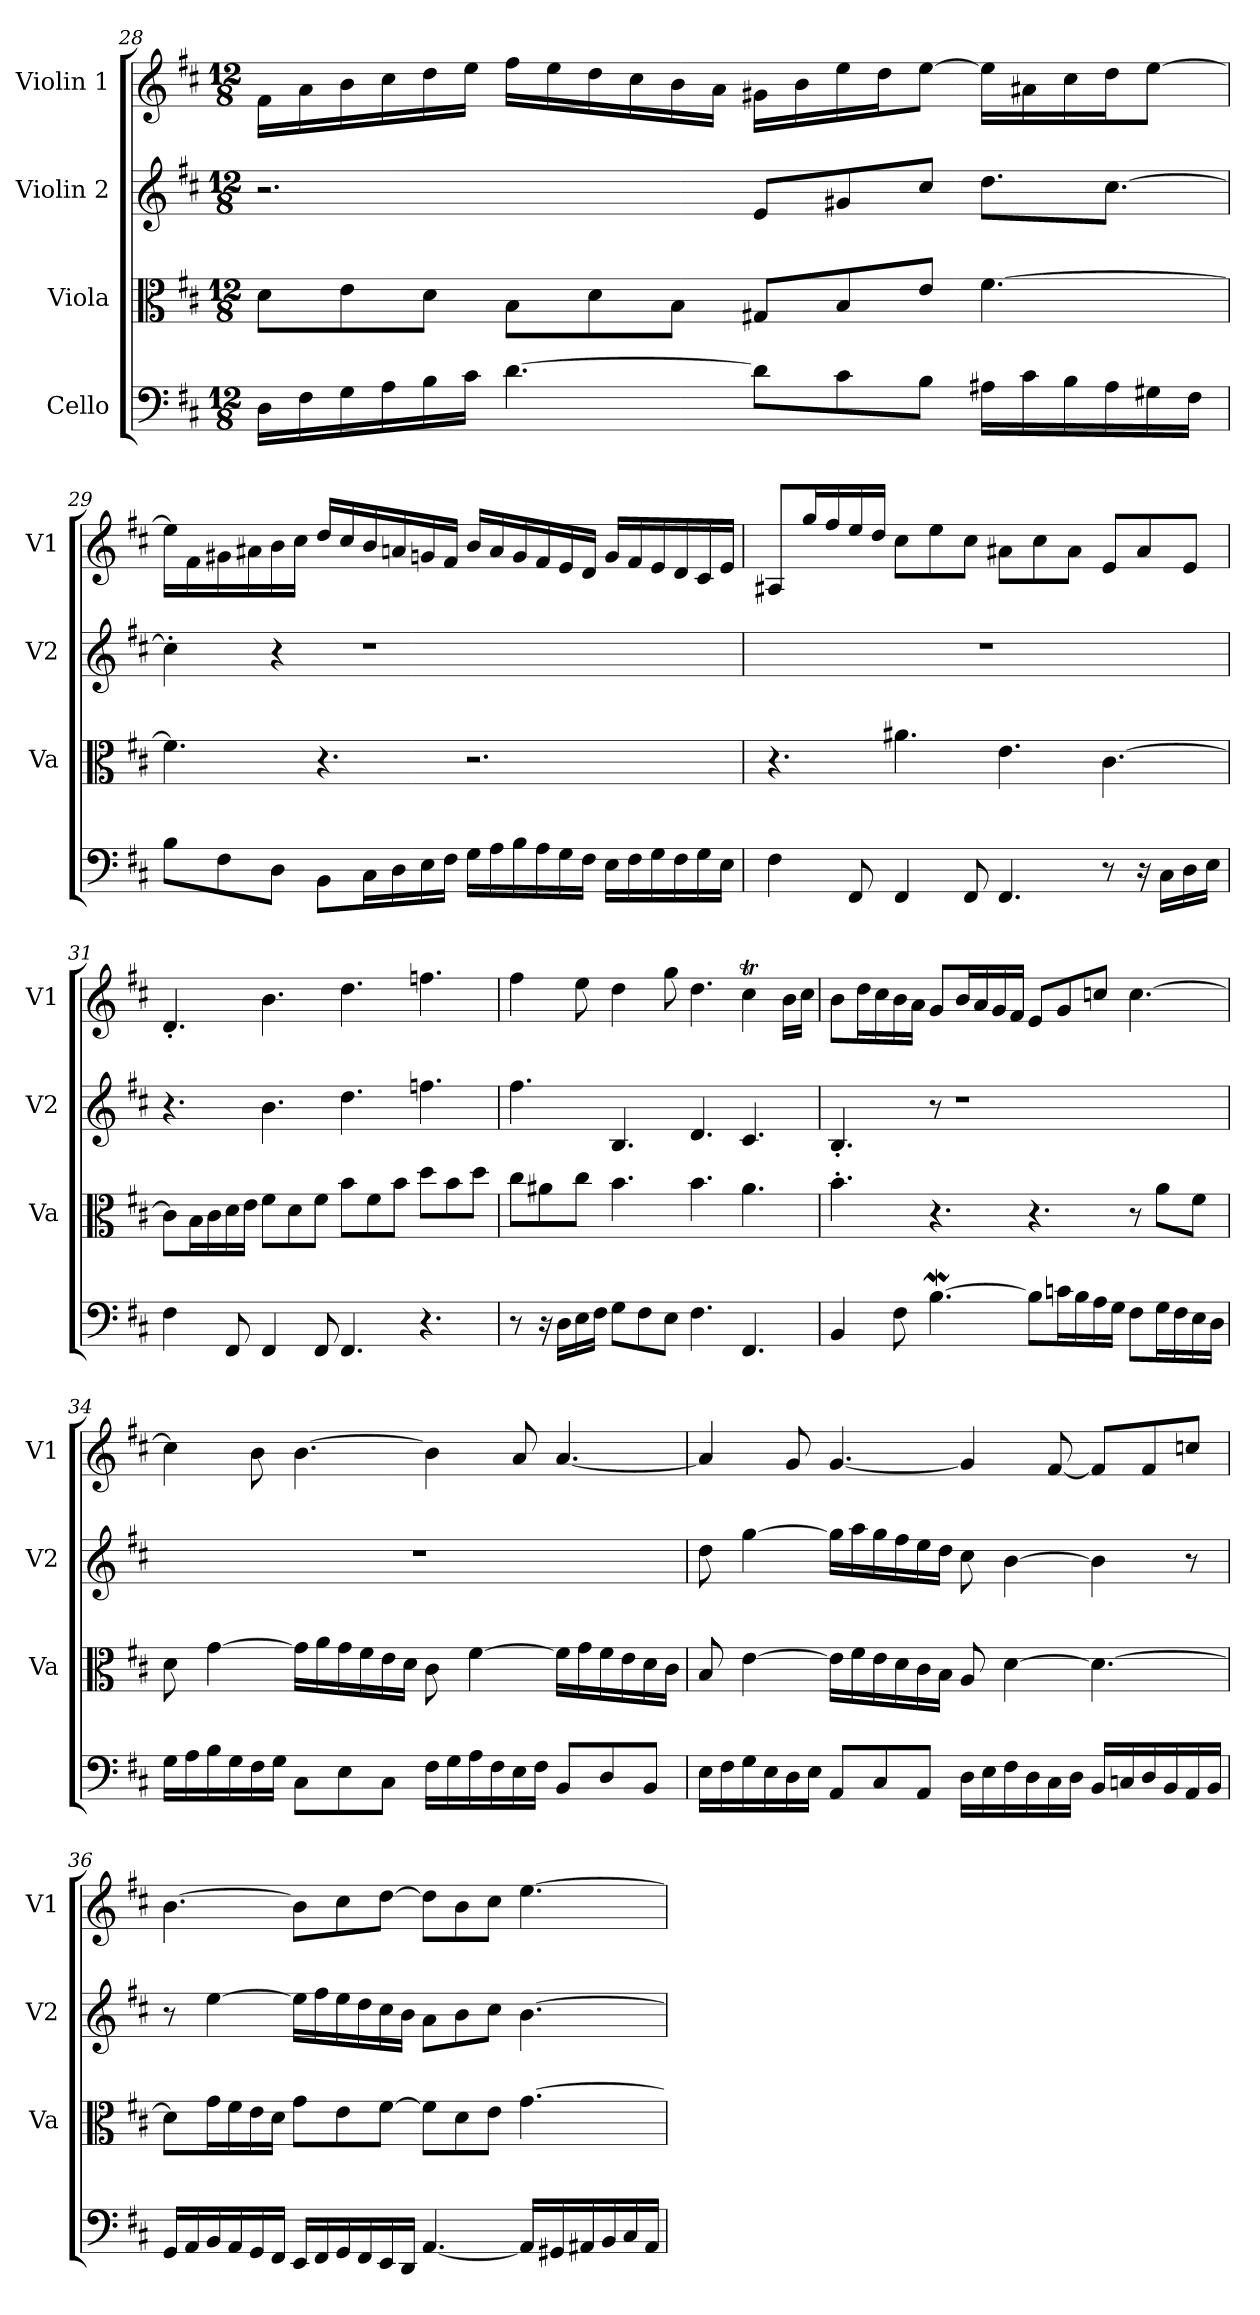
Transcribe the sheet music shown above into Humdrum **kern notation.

**kern	**kern	**kern	**kern
*part4	*part3	*part2	*part1
*staff4	*staff3	*staff2	*staff1
*I"Cello	*I"Viola	*I"Violin 2	*I"Violin 1
*	*I'Va	*I'V2	*I'V1
!!LO:PB:g=z
*clefF4	*clefC3	*clefG2	*clefG2
*k[f#c#]	*k[f#c#]	*k[f#c#]	*k[f#c#]
*M12/8	*M12/8	*M12/8	*M12/8
=28	=28	=28	=28
16D\LL	8d\L	2.r	16f#\LL
16F#\	.	.	16a\
16G\	8e\	.	16b\
16A\	.	.	16cc#\
16B\	8d\J	.	16dd\
16c#\JJ	.	.	16ee\JJ
[4.d\	8B\L	.	16ff#\LL
.	.	.	16ee\
.	8d\	.	16dd\
.	.	.	16cc#\
.	8B\J	.	16b\
.	.	.	16a\JJ
8d\L]	8G#X/L	8e/L	16g#X\LL
.	.	.	16b\
8c#\	8B/	8g#X/	16ee\
.	.	.	16dd\J
8B\J	8e/J	8cc#/J	[8ee\J
16A#X\LL	[4.f#\	8.dd\L	16ee\LL]
16c#\	.	.	16a#X\
16B\	.	.	16cc#\
16A#\	.	[8.cc#\J	16dd\J
16G#X\	.	.	[8ee\J
16F#\JJ	.	.	.
=29	=29	=29	=29
8B\L	4.f#\]	4cc#'\]	16ee\LL]
.	.	.	16f#\
8F#\	.	.	16g#X\
.	.	.	16a#X\
8D\J	.	4r	16b\
.	.	.	16cc#\JJ
8BB\L	4.r	.	16dd/LL
.	.	.	16cc#/
16C#\L	.	1r	16b/
16D\	.	.	16an/
16E\	.	.	16gn/
16F#\JJ	.	.	16f#/JJ
16G\LL	2.r	.	16b/LL
16A\	.	.	16a/
16B\	.	.	16g/
16A\	.	.	16f#/
16G\	.	.	16e/
16F#\JJ	.	.	16d/JJ
16E\LL	.	.	16g/LL
16F#\	.	.	16f#/
16G\	.	.	16e/
16F#\	.	.	16d/
16G\	.	.	16c#/
16E\JJ	.	.	16e/JJ
!!LO:LB:g=z
=30	=30	=30	=30
4F#\	4.r	1.r	8A#X/L
.	.	.	16gg/L
.	.	.	16ff#/
8FF#/	.	.	16ee/
.	.	.	16dd/JJ
4FF#/	4.a#X\	.	8cc#\L
.	.	.	8ee\
8FF#/	.	.	8cc#\J
4.FF#/	4.e\	.	8a#X\L
.	.	.	8cc#\
.	.	.	8a#\J
8r	[4.c#\	.	8e/L
16r	.	.	8a#/
16C#\LL	.	.	.
16D\	.	.	8e/J
16E\JJ	.	.	.
=31	=31	=31	=31
4F#\	8c#\L]	4.r	4.d'/
.	16B\L	.	.
.	16c#\	.	.
8FF#/	16d\	.	.
.	16e\JJ	.	.
4FF#/	8f#\L	4.b\	4.b\
.	8d\	.	.
8FF#/	8f#\J	.	.
4.FF#/	8b\L	4.dd\	4.dd\
.	8f#\	.	.
.	8b\J	.	.
4.r	8dd\L	4.ffn\	4.ffn\
.	8b\	.	.
.	8dd\J	.	.
=32	=32	=32	=32
8r	8cc#\L	4.ff#\	4ff#\
16r	8a#X\	.	.
16D\LL	.	.	.
16E\	8cc#\J	.	8ee\
16F#\JJ	.	.	.
8G\L	4.b\	4.B/	4dd\
8F#\	.	.	.
8E\J	.	.	8gg\
4.F#\	4.b\	4.d/	4.dd\
4.FF#/	4.a#\	4.c#/	4cc#t\
.	.	.	16b\LL
.	.	.	16cc#\JJ
!!LO:LB:g=z
=33	=33	=33	=33
4BB/	4.b'\	4.B'/	8b\L
.	.	.	16dd\L
.	.	.	16cc#\
8F#\	.	.	16b\
.	.	.	16a\JJ
[4.BW\	4.r	8r	8g/L
.	.	1r	16b/L
.	.	.	16a/
.	.	.	16g/
.	.	.	16f#/JJ
8B\L]	4.r	.	8e/L
16cn\L	.	.	8g/
16B\	.	.	.
16A\	.	.	8ccn/J
16G\JJ	.	.	.
8F#\L	8r	.	[4.cc\
16G\L	8a\L	.	.
16F#\	.	.	.
16E\	8f#\J	.	.
16D\JJ	.	.	.
=34	=34	=34	=34
16G\LL	8d\	1.r	4cc\]
16A\	.	.	.
16B\	[4g\	.	.
16G\	.	.	.
16F#\	.	.	8b\
16G\JJ	.	.	.
8C#\L	16g\LL]	.	[4.b\
.	16a\	.	.
8E\	16g\	.	.
.	16f#\	.	.
8C#\J	16e\	.	.
.	16d\JJ	.	.
16F#\LL	8c#\	.	4b\]
16G\	.	.	.
16A\	[4f#\	.	.
16F#\	.	.	.
16E\	.	.	8a/
16F#\JJ	.	.	.
8BB/L	16f#\LL]	.	[4.a/
.	16g\	.	.
8D/	16f#\	.	.
.	16e\	.	.
8BB/J	16d\	.	.
.	16c#\JJ	.	.
!!LO:PB:g=z
=35	=35	=35	=35
16E\LL	8B/	8dd\	4a/]
16F#\	.	.	.
16G\	[4e\	[4gg\	.
16E\	.	.	.
16D\	.	.	8g/
16E\JJ	.	.	.
8AA/L	16e\LL]	16gg\LL]	[4.g/
.	16f#\	16aa\	.
8C#/	16e\	16gg\	.
.	16d\	16ff#\	.
8AA/J	16c#\	16ee\	.
.	16B\JJ	16dd\JJ	.
16D\LL	8A/	8cc#\	4g/]
16E\	.	.	.
16F#\	[4d\	[4b\	.
16D\	.	.	.
16C#\	.	.	[8f#/
16D\JJ	.	.	.
16BB/LL	4.d\_	4b\]	8f#/L]
16Cn/	.	.	.
16D/	.	.	8f#/
16BB/	.	.	.
16AA/	.	8r	8ccn/J
16BB/JJ	.	.	.
=36	=36	=36	=36
16GG/LL	8d\L]	8r	[4.b\
16AA/	.	.	.
16BB/	16g\L	[4ee\	.
16AA/	16f#\	.	.
16GG/	16e\	.	.
16FF#/JJ	16d\JJ	.	.
16EE/LL	8g\L	16ee\LL]	8b\L]
16FF#/	.	16ff#\	.
16GG/	8e\	16ee\	8cc#\
16FF#/	.	16dd\	.
16EE/	[8f#\J	16cc#\	[8dd\J
16DD/JJ	.	16b\JJ	.
[4.AA/	8f#\L]	8a\L	8dd\L]
.	8d\	8b\	8b\
.	8e\J	8cc#\J	8cc#\J
16AA/LL]	[4.g\	[4.b\	[4.ee\
16GG#X/	.	.	.
16AA#X/	.	.	.
16BB/	.	.	.
16C#/	.	.	.
16AA#/JJ	.	.	.
=	=	=	=
*-	*-	*-	*-
